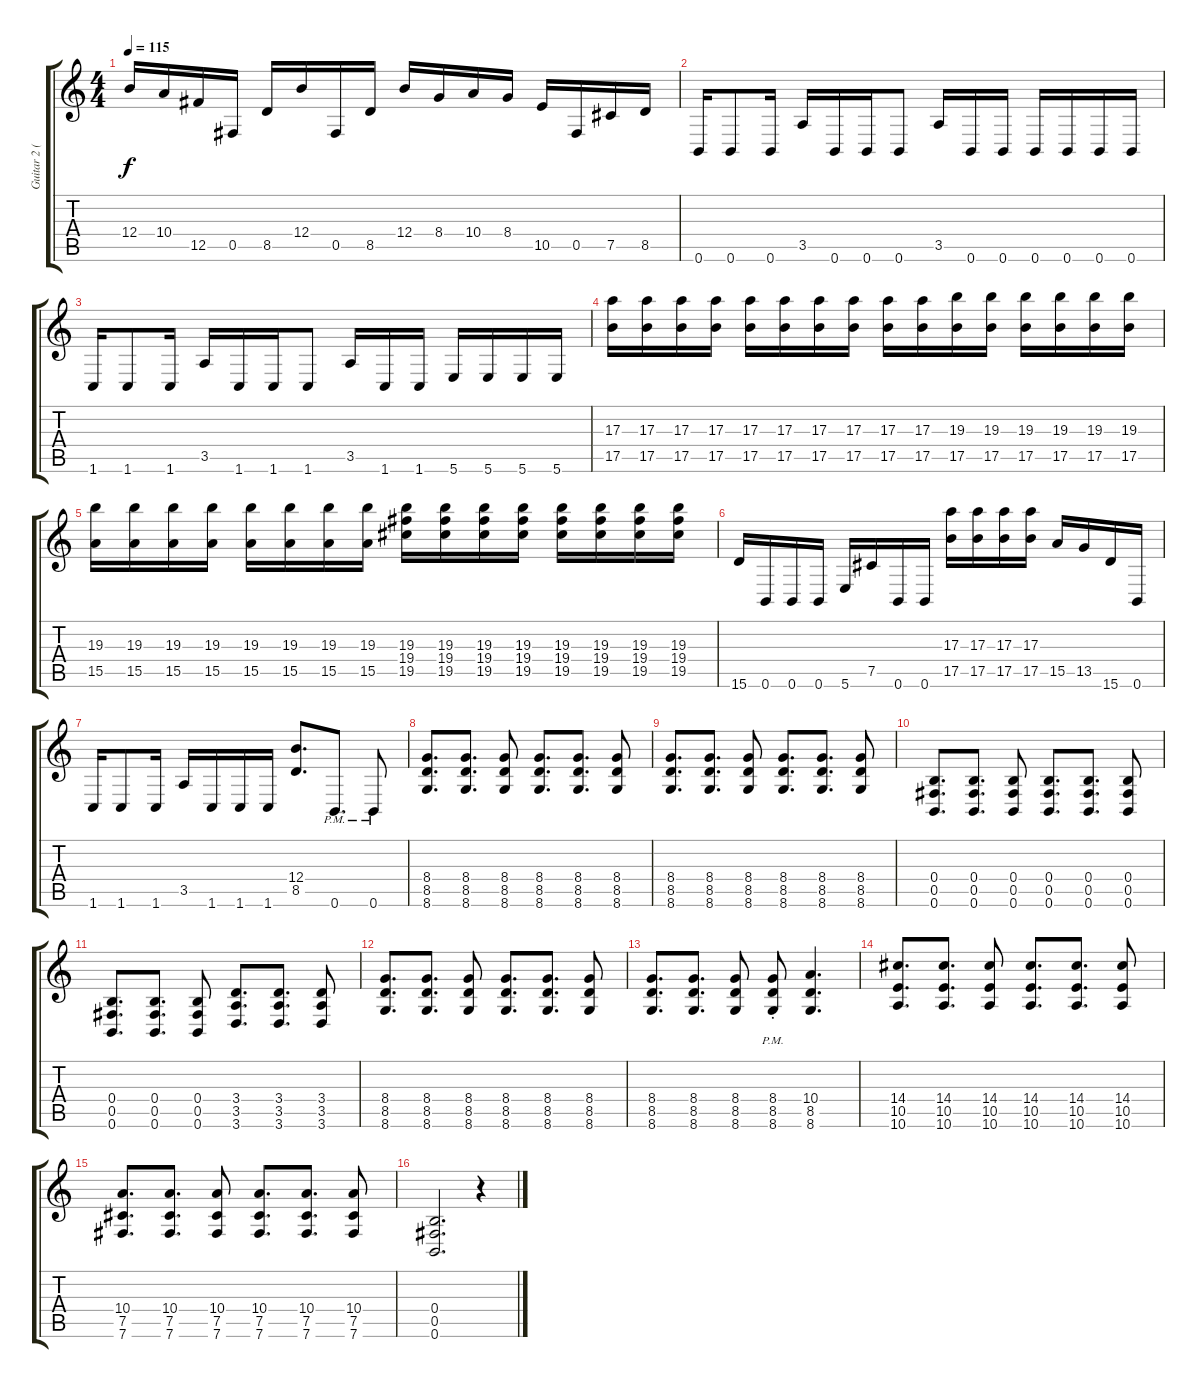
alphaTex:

\track ("Guitar 2 (Mike)" "Guitar 2 (") {instrument distortionguitar}
\staff {score tabs}
\tuning (Db4 Ab3 E3 B2 Gb2 B1) {hide}
\ts (4 4)
\tempo 115
\clef g2
\ks c
12.4.16{dy f} 10.4.16 12.5.16 0.5.16 8.5.16 12.4.16 0.5.16 8.5.16 12.4.16 8.4.16 10.4.16 8.4.16 10.5.16 0.5.16 7.5.16 8.5.16 |
0.6.16 0.6.8 0.6.16 3.5.16 0.6.16 0.6.16 0.6.8 3.5.16 0.6.16 0.6.16 0.6.16 0.6.16 0.6.16 0.6.16 |
1.6.16 1.6.8 1.6.16 3.5.16 1.6.16 1.6.16 1.6.8 3.5.16 1.6.16 1.6.16 5.6.16 5.6.16 5.6.16 5.6.16 |
(17.3 17.5).16 (17.3 17.5).16 (17.3 17.5).16 (17.3 17.5).16 (17.3 17.5).16 (17.3 17.5).16 (17.3 17.5).16 (17.3 17.5).16 (17.3 17.5).16 (17.3 17.5).16 (19.3 17.5).16 (19.3 17.5).16 (19.3 17.5).16 (19.3 17.5).16 (19.3 17.5).16 (19.3 17.5).16 |
(19.3 15.5).16 (19.3 15.5).16 (19.3 15.5).16 (19.3 15.5).16 (19.3 15.5).16 (19.3 15.5).16 (19.3 15.5).16 (19.3 15.5).16 (19.3 19.4 19.5).16 (19.3 19.4 19.5).16 (19.3 19.4 19.5).16 (19.3 19.4 19.5).16 (19.3 19.4 19.5).16 (19.3 19.4 19.5).16 (19.3 19.4 19.5).16 (19.3 19.4 19.5).16 |
15.6.16 0.6.16 0.6.16 0.6.16 5.6.16 7.5.16 0.6.16 0.6.16 (17.3 17.5).16 (17.3 17.5).16 (17.3 17.5).16 (17.3 17.5).16 15.5.16 13.5.16 15.6.16 0.6.16 |
1.6.16 1.6.8 1.6.16 3.5.16 1.6.16 1.6.16 1.6.16 (12.4 8.5).8{d} 0.6{pm}.8{d} 0.6{pm}.8 |
(8.4 8.5 8.6).8{d} (8.4 8.5 8.6).8{d} (8.4 8.5 8.6).8 (8.4 8.5 8.6).8{d} (8.4 8.5 8.6).8{d} (8.4 8.5 8.6).8 |
(8.4 8.5 8.6).8{d} (8.4 8.5 8.6).8{d} (8.4 8.5 8.6).8 (8.4 8.5 8.6).8{d} (8.4 8.5 8.6).8{d} (8.4 8.5 8.6).8 |
(0.4 0.5 0.6).8{d} (0.4 0.5 0.6).8{d} (0.4 0.5 0.6).8 (0.4 0.5 0.6).8{d} (0.4 0.5 0.6).8{d} (0.4 0.5 0.6).8 |
(0.4 0.5 0.6).8{d} (0.4 0.5 0.6).8{d} (0.4 0.5 0.6).8 (3.4 3.5 3.6).8{d} (3.4 3.5 3.6).8{d} (3.4 3.5 3.6).8 |
(8.4 8.5 8.6).8{d} (8.4 8.5 8.6).8{d} (8.4 8.5 8.6).8 (8.4 8.5 8.6).8{d} (8.4 8.5 8.6).8{d} (8.4 8.5 8.6).8 |
(8.4 8.5 8.6).8{d} (8.4 8.5 8.6).8{d} (8.4 8.5 8.6).8 (8.4{pm st} 8.5{pm st} 8.6{pm st}).8 (10.4 8.5 8.6).4{d} |
(14.4 10.5 10.6).8{d} (14.4 10.5 10.6).8{d} (14.4 10.5 10.6).8 (14.4 10.5 10.6).8{d} (14.4 10.5 10.6).8{d} (14.4 10.5 10.6).8 |
(10.4 7.5 7.6).8{d} (10.4 7.5 7.6).8{d} (10.4 7.5 7.6).8 (10.4 7.5 7.6).8{d} (10.4 7.5 7.6).8{d} (10.4 7.5 7.6).8 |
(0.4 0.5 0.6).2{d} r.4
